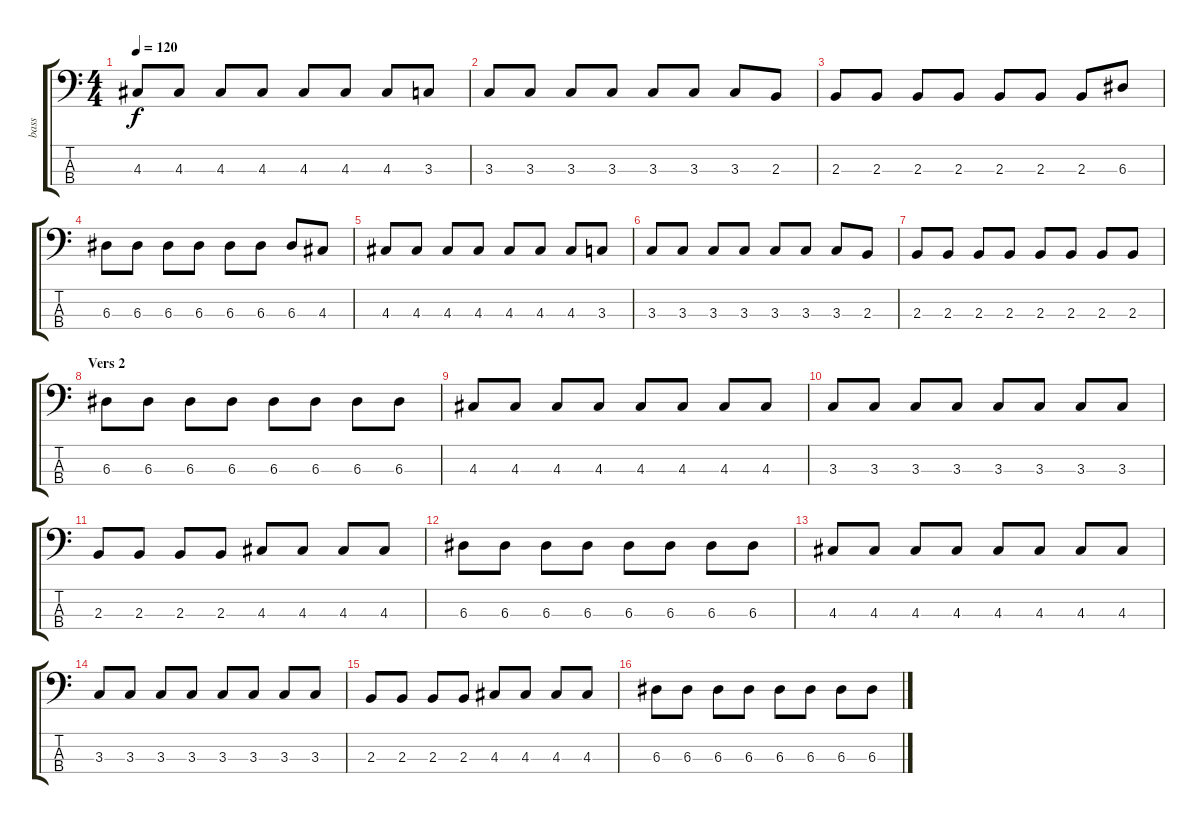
\track ("bass" "bass") {instrument electricbasspick}
\staff {score tabs}
\tuning (G2 D2 A1 E1) {hide}
\ts (4 4)
\tempo 120
\clef f4
\ks c
4.3.8{dy f} 4.3.8 4.3.8 4.3.8 4.3.8 4.3.8 4.3.8 3.3.8 |
3.3.8 3.3.8 3.3.8 3.3.8 3.3.8 3.3.8 3.3.8 2.3.8 |
2.3.8 2.3.8 2.3.8 2.3.8 2.3.8 2.3.8 2.3.8 6.3.8 |
6.3.8 6.3.8 6.3.8 6.3.8 6.3.8 6.3.8 6.3.8 4.3.8 |
4.3.8 4.3.8 4.3.8 4.3.8 4.3.8 4.3.8 4.3.8 3.3.8 |
3.3.8 3.3.8 3.3.8 3.3.8 3.3.8 3.3.8 3.3.8 2.3.8 |
2.3.8 2.3.8 2.3.8 2.3.8 2.3.8 2.3.8 2.3.8 2.3.8 |
\section ("" "Vers 2")
6.3.8 6.3.8 6.3.8 6.3.8 6.3.8 6.3.8 6.3.8 6.3.8 |
4.3.8 4.3.8 4.3.8 4.3.8 4.3.8 4.3.8 4.3.8 4.3.8 |
3.3.8 3.3.8 3.3.8 3.3.8 3.3.8 3.3.8 3.3.8 3.3.8 |
2.3.8 2.3.8 2.3.8 2.3.8 4.3.8 4.3.8 4.3.8 4.3.8 |
6.3.8 6.3.8 6.3.8 6.3.8 6.3.8 6.3.8 6.3.8 6.3.8 |
4.3.8 4.3.8 4.3.8 4.3.8 4.3.8 4.3.8 4.3.8 4.3.8 |
3.3.8 3.3.8 3.3.8 3.3.8 3.3.8 3.3.8 3.3.8 3.3.8 |
2.3.8 2.3.8 2.3.8 2.3.8 4.3.8 4.3.8 4.3.8 4.3.8 |
6.3.8 6.3.8 6.3.8 6.3.8 6.3.8 6.3.8 6.3.8 6.3.8
